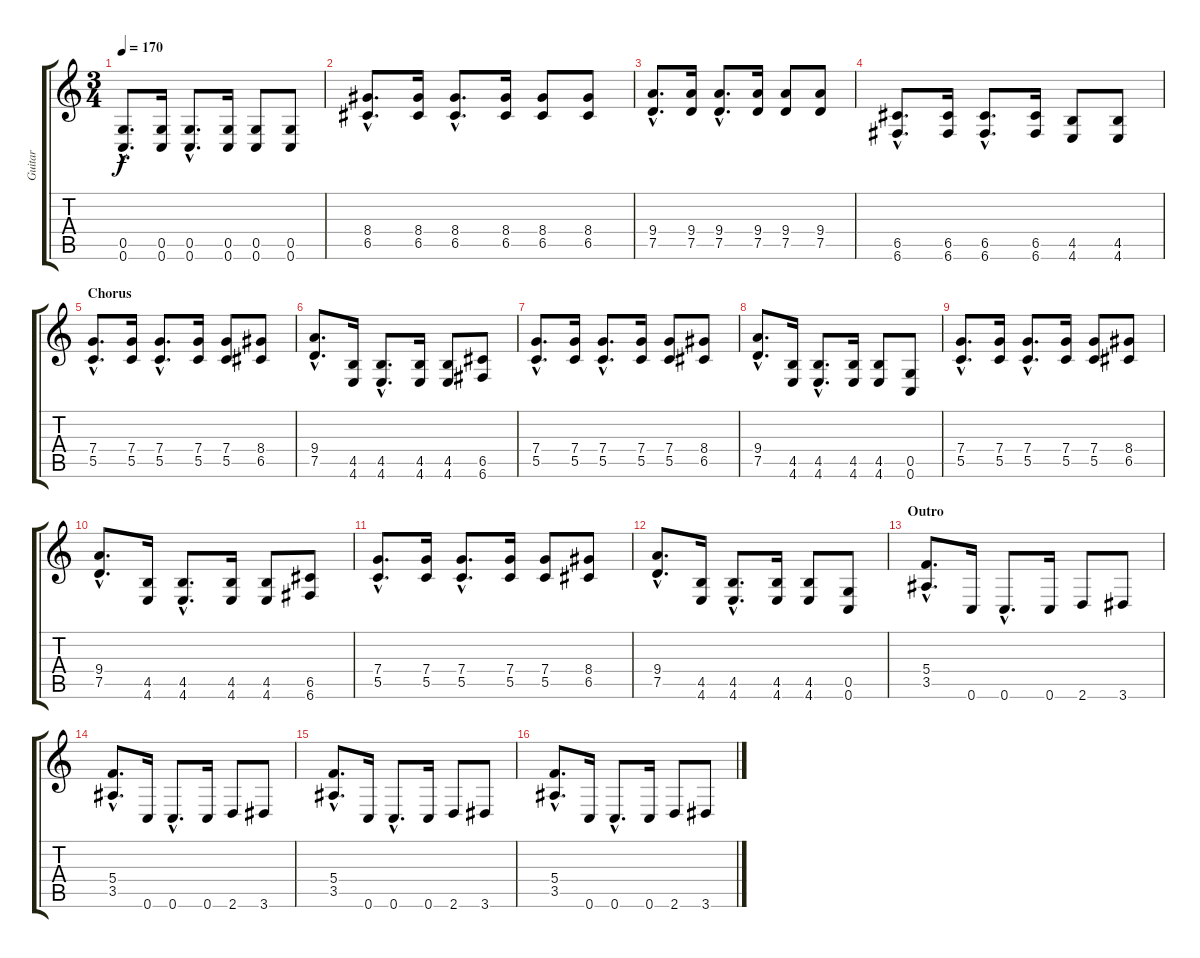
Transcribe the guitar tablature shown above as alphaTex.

\track ("Guitar" "Guitar") {instrument distortionguitar}
\staff {score tabs}
\tuning (D4 A3 F3 C3 G2 C2) {hide}
\ts (3 4)
\tempo 170
\clef g2
\ks c
(0.5{hac} 0.6{hac}).8{d dy f} (0.5 0.6).16 (0.5{hac} 0.6{hac}).8{d} (0.5 0.6).16 (0.5 0.6).8 (0.5 0.6).8 |
(8.4{hac} 6.5{hac}).8{d} (8.4 6.5).16 (8.4{hac} 6.5{hac}).8{d} (8.4 6.5).16 (8.4 6.5).8 (8.4 6.5).8 |
(9.4{hac} 7.5{hac}).8{d} (9.4 7.5).16 (9.4{hac} 7.5{hac}).8{d} (9.4 7.5).16 (9.4 7.5).8 (9.4 7.5).8 |
(6.5{hac} 6.6{hac}).8{d} (6.5 6.6).16 (6.5{hac} 6.6{hac}).8{d} (6.5 6.6).16 (4.5 4.6).8 (4.5 4.6).8 |
\section ("" "Chorus")
(7.4{hac} 5.5{hac}).8{d} (7.4 5.5).16 (7.4{hac} 5.5{hac}).8{d} (7.4 5.5).16 (7.4 5.5).8 (8.4 6.5).8 |
(9.4{hac} 7.5{hac}).8{d} (4.5 4.6).16 (4.5{hac} 4.6{hac}).8{d} (4.5 4.6).16 (4.5 4.6).8 (6.5 6.6).8 |
(7.4{hac} 5.5{hac}).8{d} (7.4 5.5).16 (7.4{hac} 5.5{hac}).8{d} (7.4 5.5).16 (7.4 5.5).8 (8.4 6.5).8 |
(9.4{hac} 7.5{hac}).8{d} (4.5 4.6).16 (4.5{hac} 4.6{hac}).8{d} (4.5 4.6).16 (4.5 4.6).8 (0.5 0.6).8 |
(7.4{hac} 5.5{hac}).8{d} (7.4 5.5).16 (7.4{hac} 5.5{hac}).8{d} (7.4 5.5).16 (7.4 5.5).8 (8.4 6.5).8 |
(9.4{hac} 7.5{hac}).8{d} (4.5 4.6).16 (4.5{hac} 4.6{hac}).8{d} (4.5 4.6).16 (4.5 4.6).8 (6.5 6.6).8 |
(7.4{hac} 5.5{hac}).8{d} (7.4 5.5).16 (7.4{hac} 5.5{hac}).8{d} (7.4 5.5).16 (7.4 5.5).8 (8.4 6.5).8 |
(9.4{hac} 7.5{hac}).8{d} (4.5 4.6).16 (4.5{hac} 4.6{hac}).8{d} (4.5 4.6).16 (4.5 4.6).8 (0.5 0.6).8 |
\section ("" "Outro")
(5.4{hac} 3.5{hac}).8{d} 0.6.16 0.6{hac}.8{d} 0.6.16 2.6.8 3.6.8 |
(5.4{hac} 3.5{hac}).8{d} 0.6.16 0.6{hac}.8{d} 0.6.16 2.6.8 3.6.8 |
(5.4{hac} 3.5{hac}).8{d} 0.6.16 0.6{hac}.8{d} 0.6.16 2.6.8 3.6.8 |
(5.4{hac} 3.5{hac}).8{d} 0.6.16 0.6{hac}.8{d} 0.6.16 2.6.8 3.6.8
